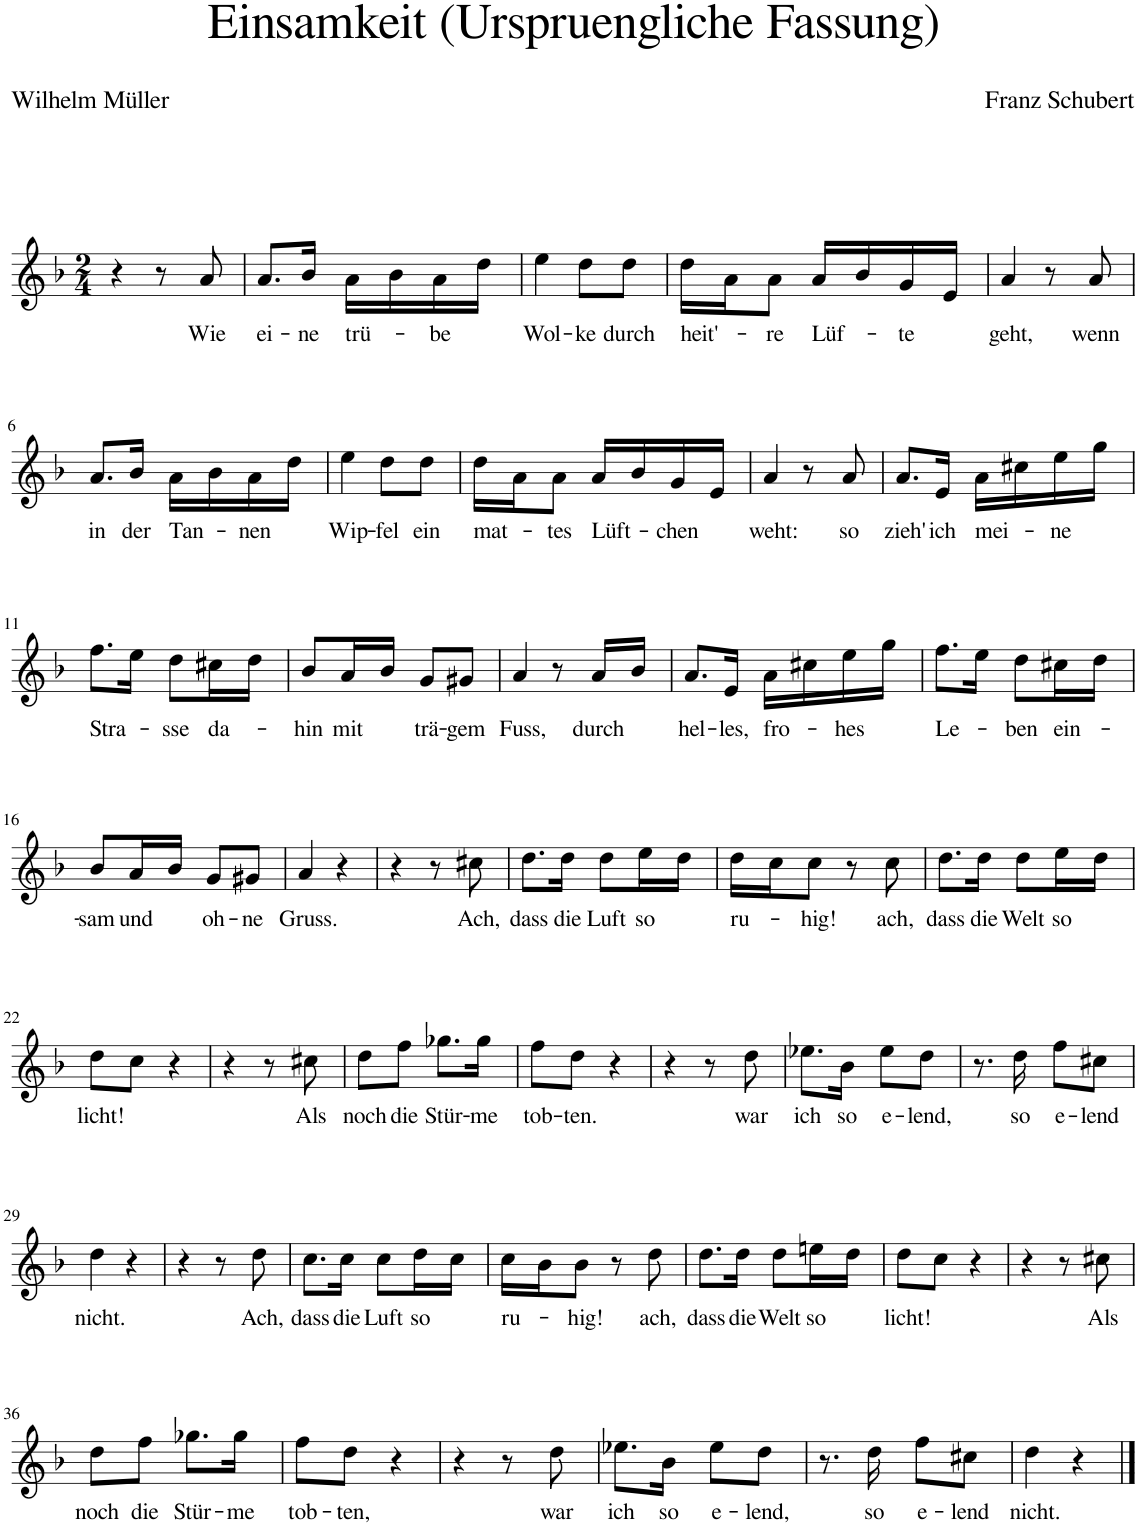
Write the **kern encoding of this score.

**kern	**text
*part1	*part1
*staff1	*staff1
*I"Piano	*
*I'Pno	*
*clefG2	*
*k[b-]	*
*M2/4	*
=1	=1
4r	.
8r	.
!	!LO:LY:b
8a/	Wie
=2	=2
!	!LO:LY:b
8.a/L	ei-
!	!LO:LY:b
16b-/Jk	-ne
!	!LO:LY:b
16a\LL	trü-
16b-\	.
!	!LO:LY:b
16a\	-be
16dd\JJ	.
=3	=3
!	!LO:LY:b
4ee\	Wol-
!	!LO:LY:b
8dd\L	-ke
!	!LO:LY:b
8dd\J	durch
=4	=4
!	!LO:LY:b
16dd\LL	heit'-
16a\J	.
!	!LO:LY:b
8a\J	-re
!	!LO:LY:b
16a/LL	Lüf-
16b-/	.
!	!LO:LY:b
16g/	-te
16e/JJ	.
=5	=5
!	!LO:LY:b
4a/	geht,
8r	.
!	!LO:LY:b
8a/	wenn
!!LO:LB:g=z
=6	=6
!	!LO:LY:b
8.a/L	in
!	!LO:LY:b
16b-/Jk	der
!	!LO:LY:b
16a\LL	Tan-
16b-\	.
!	!LO:LY:b
16a\	-nen
16dd\JJ	.
=7	=7
!	!LO:LY:b
4ee\	Wip-
!	!LO:LY:b
8dd\L	-fel
!	!LO:LY:b
8dd\J	ein
=8	=8
!	!LO:LY:b
16dd\LL	mat-
16a\J	.
!	!LO:LY:b
8a\J	-tes
!	!LO:LY:b
16a/LL	Lüft-
16b-/	.
!	!LO:LY:b
16g/	-chen
16e/JJ	.
=9	=9
!	!LO:LY:b
4a/	weht:
8r	.
!	!LO:LY:b
8a/	so
=10	=10
!	!LO:LY:b
8.a/L	zieh'
!	!LO:LY:b
16e/Jk	ich
!	!LO:LY:b
16a\LL	mei-
16cc#X\	.
!	!LO:LY:b
16ee\	-ne
16gg\JJ	.
!!LO:LB:g=z
=11	=11
!	!LO:LY:b
8.ff\L	Stra-
16ee\Jk	.
!	!LO:LY:b
8dd\L	-sse
!	!LO:LY:b
16cc#X\L	da-
16dd\JJ	.
=12	=12
!	!LO:LY:b
8b-/L	-hin
!	!LO:LY:b
16a/L	mit
16b-/JJ	.
!	!LO:LY:b
8g/L	trä-
!	!LO:LY:b
8g#X/J	-gem
=13	=13
!	!LO:LY:b
4a/	Fuss,
8r	.
!	!LO:LY:b
16a/LL	durch
16b-/JJ	.
=14	=14
!	!LO:LY:b
8.a/L	hel-
!	!LO:LY:b
16e/Jk	-les,
!	!LO:LY:b
16a\LL	fro-
16cc#X\	.
!	!LO:LY:b
16ee\	-hes
16gg\JJ	.
=15	=15
!	!LO:LY:b
8.ff\L	Le-
16ee\Jk	.
!	!LO:LY:b
8dd\L	-ben
!	!LO:LY:b
16cc#X\L	ein-
16dd\JJ	.
!!LO:LB:g=z
=16	=16
!	!LO:LY:b
8b-/L	-sam
!	!LO:LY:b
16a/L	und
16b-/JJ	.
!	!LO:LY:b
8g/L	oh-
!	!LO:LY:b
8g#X/J	-ne
=17	=17
!	!LO:LY:b
4a/	Gruss.
4r	.
=18	=18
4r	.
8r	.
!	!LO:LY:b
8cc#X\	Ach,
=19	=19
!	!LO:LY:b
8.dd\L	dass
!	!LO:LY:b
16dd\Jk	die
!	!LO:LY:b
8dd\L	Luft
!	!LO:LY:b
16ee\L	so
16dd\JJ	.
=20	=20
!	!LO:LY:b
16dd\LL	ru-
16cc\J	.
!	!LO:LY:b
8cc\J	-hig!
8r	.
!	!LO:LY:b
8cc\	ach,
=21	=21
!	!LO:LY:b
8.dd\L	dass
!	!LO:LY:b
16dd\Jk	die
!	!LO:LY:b
8dd\L	Welt
!	!LO:LY:b
16ee\L	so
16dd\JJ	.
!!LO:LB:g=z
=22	=22
!	!LO:LY:b
8dd\L	licht!
8cc\J	.
4r	.
=23	=23
4r	.
8r	.
!	!LO:LY:b
8cc#X\	Als
=24	=24
!	!LO:LY:b
8dd\L	noch
!	!LO:LY:b
8ff\J	die
!	!LO:LY:b
8.gg-X\L	Stür-
!	!LO:LY:b
16gg-\Jk	-me
=25	=25
!	!LO:LY:b
8ff\L	tob-
!	!LO:LY:b
8dd\J	-ten.
4r	.
=26	=26
4r	.
8r	.
!	!LO:LY:b
8dd\	war
=27	=27
!	!LO:LY:b
8.ee-X\L	ich
!	!LO:LY:b
16b-\Jk	so
!	!LO:LY:b
8ee-\L	e-
!	!LO:LY:b
8dd\J	-lend,
=28	=28
8.r	.
!	!LO:LY:b
16dd\	so
!	!LO:LY:b
8ff\L	e-
!	!LO:LY:b
8cc#X\J	-lend
!!LO:LB:g=z
=29	=29
!	!LO:LY:b
4dd\	nicht.
4r	.
=30	=30
4r	.
8r	.
!	!LO:LY:b
8dd\	Ach,
=31	=31
!	!LO:LY:b
8.cc\L	dass
!	!LO:LY:b
16cc\Jk	die
!	!LO:LY:b
8cc\L	Luft
!	!LO:LY:b
16dd\L	so
16cc\JJ	.
=32	=32
!	!LO:LY:b
16cc\LL	ru-
16b-\J	.
!	!LO:LY:b
8b-\J	-hig!
8r	.
!	!LO:LY:b
8dd\	ach,
=33	=33
!	!LO:LY:b
8.dd\L	dass
!	!LO:LY:b
16dd\Jk	die
!	!LO:LY:b
8dd\L	Welt
!	!LO:LY:b
16een\L	so
16dd\JJ	.
=34	=34
!	!LO:LY:b
8dd\L	licht!
8cc\J	.
4r	.
=35	=35
4r	.
8r	.
!	!LO:LY:b
8cc#X\	Als
!!LO:LB:g=z
=36	=36
!	!LO:LY:b
8dd\L	noch
!	!LO:LY:b
8ff\J	die
!	!LO:LY:b
8.gg-X\L	Stür-
!	!LO:LY:b
16gg-\Jk	-me
=37	=37
!	!LO:LY:b
8ff\L	tob-
!	!LO:LY:b
8dd\J	-ten,
4r	.
=38	=38
4r	.
8r	.
!	!LO:LY:b
8dd\	war
=39	=39
!	!LO:LY:b
8.ee-X\L	ich
!	!LO:LY:b
16b-\Jk	so
!	!LO:LY:b
8ee-\L	e-
!	!LO:LY:b
8dd\J	-lend,
=40	=40
8.r	.
!	!LO:LY:b
16dd\	so
!	!LO:LY:b
8ff\L	e-
!	!LO:LY:b
8cc#X\J	-lend
=41	=41
!	!LO:LY:b
4dd\	nicht.
4r	.
==	==
*-	*-
